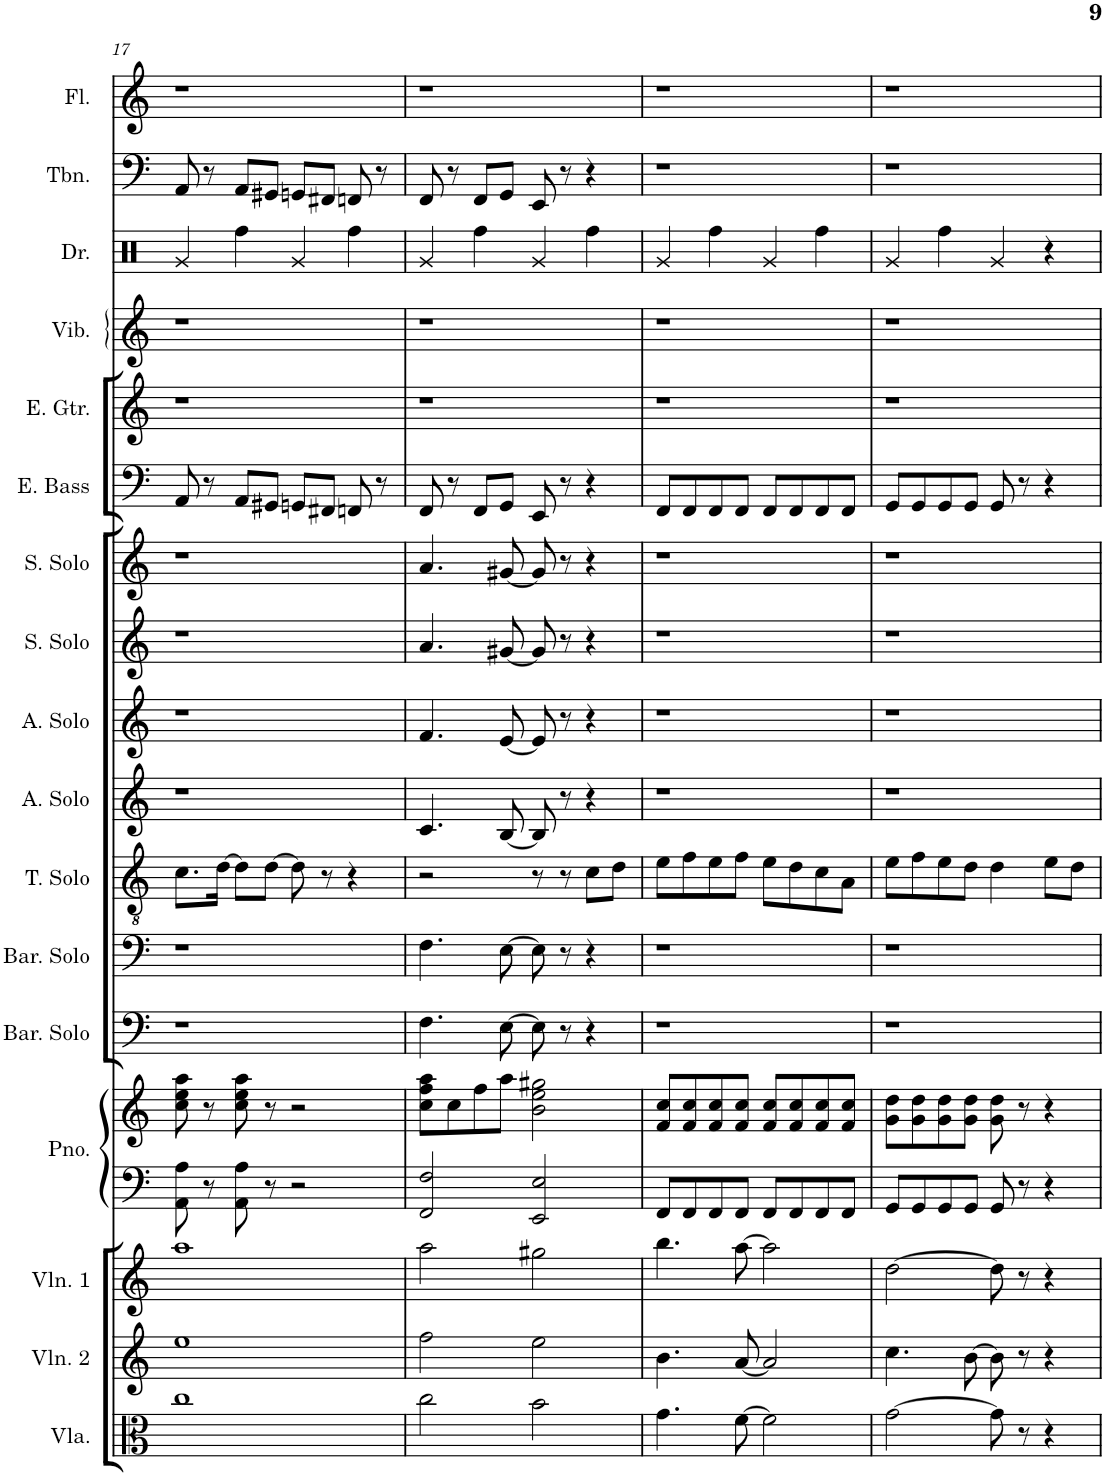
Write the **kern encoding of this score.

**kern	**kern	**kern	**kern	**kern	**kern	**kern	**kern	**kern	**kern	**kern	**kern	**kern	**kern	**kern	**kern	**kern	**kern
*part17	*part16	*part15	*part14	*part14	*part13	*part12	*part11	*part10	*part9	*part8	*part7	*part6	*part5	*part4	*part3	*part2	*part1
*staff18	*staff17	*staff16	*staff15	*staff14	*staff13	*staff12	*staff11	*staff10	*staff9	*staff8	*staff7	*staff6	*staff5	*staff4	*staff3	*staff2	*staff1
*I"Viola	*I"Violin 2	*I"Violin 1	*I"Piano	*	*I"Baritone Solo	*I"Baritone Solo	*I"Tenor Solo	*I"Alto Solo	*I"Alto Solo	*I"Soprano Solo	*I"Soprano Solo	*I"Electric Bass	*I"Electric Guitar	*I"Vibraphone	*I"Drum Set	*I"Trombone	*I"Flute
*I'Vla.	*I'Vln. 2	*I'Vln. 1	*I'Pno.	*	*I'Bar. Solo	*I'Bar. Solo	*I'T. Solo	*I'A. Solo	*I'A. Solo	*I'S. Solo	*I'S. Solo	*I'E. Bass	*I'E. Gtr.	*I'Vib.	*I'Dr.	*I'Tbn.	*I'Fl.
!!LO:PB:g=z
*clefC3	*clefG2	*clefG2	*clefF4	*clefG2	*clefF4	*clefF4	*clefGv2	*clefG2	*clefG2	*clefG2	*clefG2	*clefF4	*clefG2	*clefG2	*clefX	*clefF4	*clefG2
*	*	*	*	*	*	*	*Trd7c12	*	*	*	*	*Trd7c12	*Trd7c12	*	*	*	*Trd-7c-12
*k[]	*k[]	*k[]	*k[]	*k[]	*k[]	*k[]	*k[]	*k[]	*k[]	*k[]	*k[]	*k[]	*k[]	*k[]	*k[]	*k[]	*k[]
*M4/4	*M4/4	*M4/4	*M4/4	*M4/4	*M4/4	*M4/4	*M4/4	*M4/4	*M4/4	*M4/4	*M4/4	*M4/4	*M4/4	*M4/4	*M4/4	*M4/4	*M4/4
=17	=17	=17	=17	=17	=17	=17	=17	=17	=17	=17	=17	=17	=17	=17	=17	=17	=17
1cc	1ee	1aa	8AA\ 8A\	8cc\ 8ee\ 8aa\	1r	1r	8.c\L	1r	1r	1r	1r	8AA/	1r	1r	4Rg/	8AA/	1r
.	.	.	8r	8r	.	.	.	.	.	.	.	8r	.	.	.	8r	.
.	.	.	.	.	.	.	[16d\Jk	.	.	.	.	.	.	.	.	.	.
.	.	.	8AA\ 8A\	8cc\ 8ee\ 8aa\	.	.	8d\L]	.	.	.	.	8AA/L	.	.	4Rff\	8AA/L	.
.	.	.	8r	8r	.	.	[8d\J	.	.	.	.	8GG#X/J	.	.	.	8GG#X/J	.
.	.	.	2r	2r	.	.	8d\]	.	.	.	.	8GGn/L	.	.	4Rg/	8GGn/L	.
.	.	.	.	.	.	.	8r	.	.	.	.	8FF#X/J	.	.	.	8FF#X/J	.
.	.	.	.	.	.	.	4r	.	.	.	.	8FFn/	.	.	4Rff\	8FFn/	.
.	.	.	.	.	.	.	.	.	.	.	.	8r	.	.	.	8r	.
=18	=18	=18	=18	=18	=18	=18	=18	=18	=18	=18	=18	=18	=18	=18	=18	=18	=18
2cc\	2ff\	2aa\	2FF/ 2F/	8cc\ 8ff\ 8aa\L	4.F\	4.F\	2r	4.c/	4.f/	4.a/	4.a/	8FF/	1r	1r	4Rg/	8FF/	1r
.	.	.	.	8cc\	.	.	.	.	.	.	.	8r	.	.	.	8r	.
.	.	.	.	8ff\	.	.	.	.	.	.	.	8FF/L	.	.	4Rff\	8FF/L	.
.	.	.	.	8aa\J	[8E\	[8E\	.	[8B/	[8e/	[8g#X/	[8g#X/	8GG/J	.	.	.	8GG/J	.
2b\	2ee\	2gg#X\	2EE/ 2E/	2b\ 2ee\ 2gg#X\	8E\]	8E\]	8r	8B/]	8e/]	8g#/]	8g#/]	8EE/	.	.	4Rg/	8EE/	.
.	.	.	.	.	8r	8r	8r	8r	8r	8r	8r	8r	.	.	.	8r	.
.	.	.	.	.	4r	4r	8c\L	4r	4r	4r	4r	4r	.	.	4Rff\	4r	.
.	.	.	.	.	.	.	8d\J	.	.	.	.	.	.	.	.	.	.
=19	=19	=19	=19	=19	=19	=19	=19	=19	=19	=19	=19	=19	=19	=19	=19	=19	=19
4.g\	4.b\	4.bb\	8FF/L	8f/ 8cc/L	1r	1r	8e\L	1r	1r	1r	1r	8FF/L	1r	1r	4Rg/	1r	1r
.	.	.	8FF/	8f/ 8cc/	.	.	8f\	.	.	.	.	8FF/	.	.	.	.	.
.	.	.	8FF/	8f/ 8cc/	.	.	8e\	.	.	.	.	8FF/	.	.	4Rff\	.	.
[8f\	[8a/	[8aa\	8FF/J	8f/ 8cc/J	.	.	8f\J	.	.	.	.	8FF/J	.	.	.	.	.
2f\]	2a/]	2aa\]	8FF/L	8f/ 8cc/L	.	.	8e\L	.	.	.	.	8FF/L	.	.	4Rg/	.	.
.	.	.	8FF/	8f/ 8cc/	.	.	8d\	.	.	.	.	8FF/	.	.	.	.	.
.	.	.	8FF/	8f/ 8cc/	.	.	8c\	.	.	.	.	8FF/	.	.	4Rff\	.	.
.	.	.	8FF/J	8f/ 8cc/J	.	.	8A\J	.	.	.	.	8FF/J	.	.	.	.	.
=20	=20	=20	=20	=20	=20	=20	=20	=20	=20	=20	=20	=20	=20	=20	=20	=20	=20
[2g\	4.cc\	[2dd\	8GG/L	8g\ 8dd\L	1r	1r	8e\L	1r	1r	1r	1r	8GG/L	1r	1r	4Rg/	1r	1r
.	.	.	8GG/	8g\ 8dd\	.	.	8f\	.	.	.	.	8GG/	.	.	.	.	.
.	.	.	8GG/	8g\ 8dd\	.	.	8e\	.	.	.	.	8GG/	.	.	4Rff\	.	.
.	[8b\	.	8GG/J	8g\ 8dd\J	.	.	8d\J	.	.	.	.	8GG/J	.	.	.	.	.
8g\]	8b\]	8dd\]	8GG/	8g\ 8dd\	.	.	4d\	.	.	.	.	8GG/	.	.	4Rg/	.	.
8r	8r	8r	8r	8r	.	.	.	.	.	.	.	8r	.	.	.	.	.
4r	4r	4r	4r	4r	.	.	8e\L	.	.	.	.	4r	.	.	4r	.	.
.	.	.	.	.	.	.	8d\J	.	.	.	.	.	.	.	.	.	.
=	=	=	=	=	=	=	=	=	=	=	=	=	=	=	=	=	=
*-	*-	*-	*-	*-	*-	*-	*-	*-	*-	*-	*-	*-	*-	*-	*-	*-	*-
